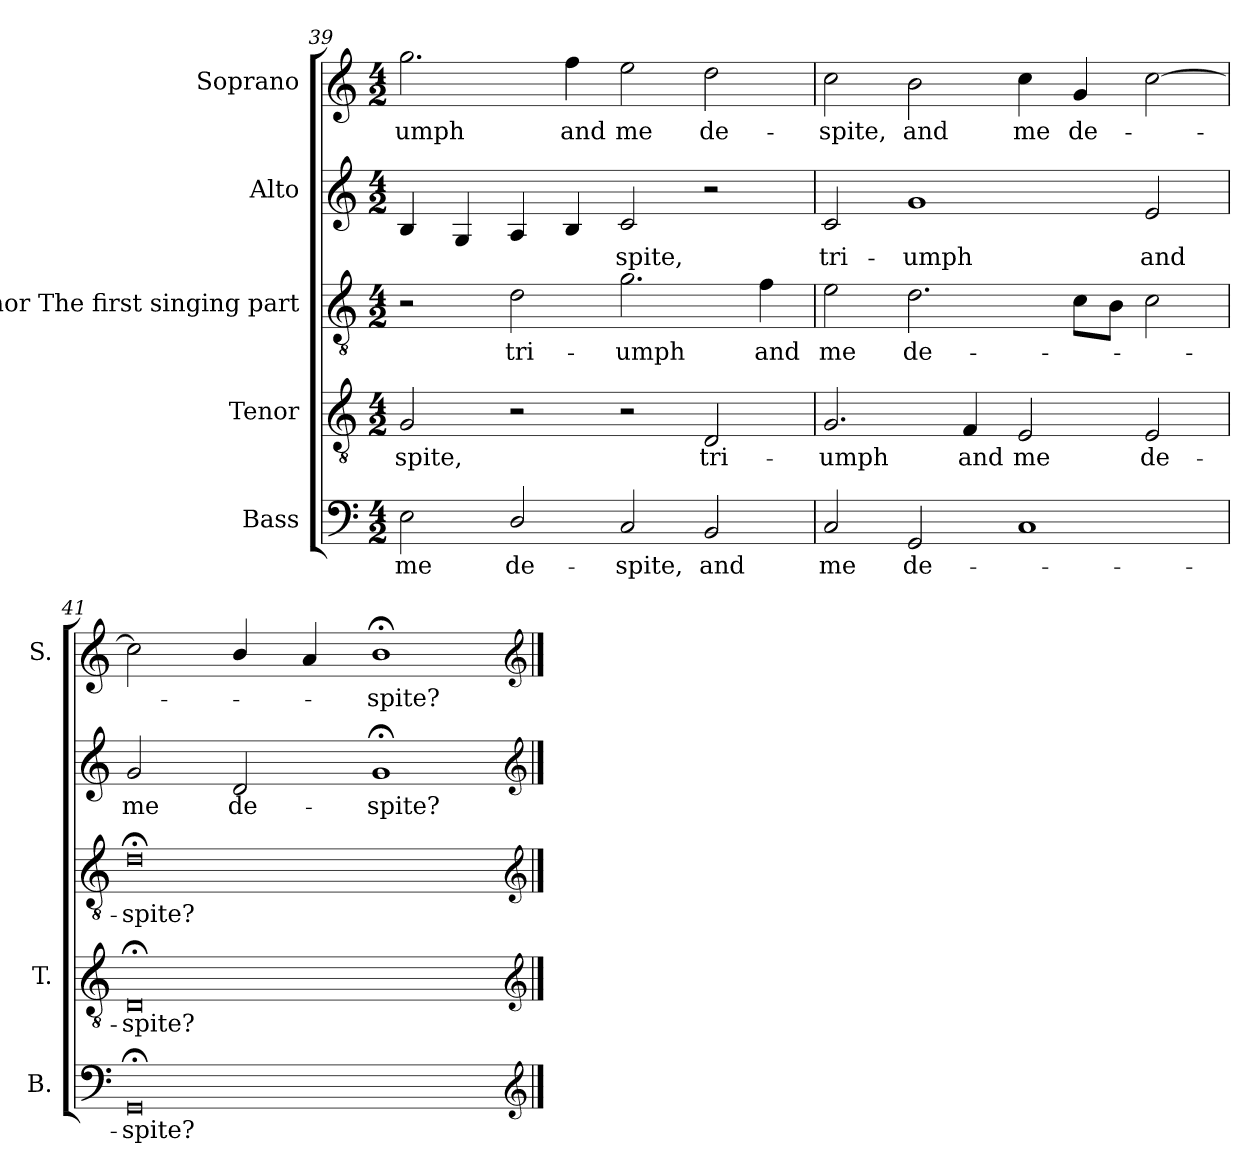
**kern	**text	**kern	**text	**kern	**text	**kern	**text	**kern	**text
*part5	*part5	*part4	*part4	*part3	*part3	*part2	*part2	*part1	*part1
*staff5	*staff5	*staff4	*staff4	*staff3	*staff3	*staff2	*staff2	*staff1	*staff1
*I"Bass	*	*I"Tenor	*	*I"Tenor The first singing part	*	*I"Alto	*	*I"Soprano	*
*I'B.	*	*I'T.	*	*	*	*	*	*I'S.	*
*clefF4	*	*clefGv2	*	*clefGv2	*	*clefG2	*	*clefG2	*
*	*	*ITrd7c12	*	*ITrd7c12	*	*ITrd7c12	*	*	*
*k[]	*	*k[]	*	*k[]	*	*k[]	*	*k[]	*
*C:	*	*C:	*	*C:	*	*C:	*	*C:	*
*M4/2	*	*M4/2	*	*M4/2	*	*M4/2	*	*M4/2	*
=39	=39	=39	=39	=39	=39	=39	=39	=39	=39
!	!LO:LY:b:color=#000000	!	!	!	!	!	!	!	!
!	!	!	!LO:LY:b:color=#000000	!	!	!	!	!	!
!	!	!	!	!	!	!	!	!	!LO:LY:b:color=#000000
2Ei\	me	2GGi/	-spite,	2r	.	4BBi/	.	2.ggi\	-umph
.	.	.	.	.	.	4GGi/	.	.	.
!	!LO:LY:b:color=#000000	!	!	!	!	!	!	!	!
!	!	!	!	!	!LO:LY:b:color=#000000	!	!	!	!
2Di/	de-	2r	.	2Di\	tri-	4AAi/	.	.	.
!	!	!	!	!	!	!	!	!	!LO:LY:b:color=#000000
.	.	.	.	.	.	4BBi/	.	4ffi\	and
!	!LO:LY:b:color=#000000	!	!	!	!	!	!	!	!
!	!	!	!	!	!LO:LY:b:color=#000000	!	!	!	!
!	!	!	!	!	!	!	!LO:LY:b:color=#000000	!	!
!	!	!	!	!	!	!	!	!	!LO:LY:b:color=#000000
2Ci/	-spite,	2r	.	2.Gi\	-umph	2Ci/	-spite,	2eei\	me
!	!LO:LY:b:color=#000000	!	!	!	!	!	!	!	!
!	!	!	!LO:LY:b:color=#000000	!	!	!	!	!	!
!	!	!	!	!	!	!	!	!	!LO:LY:b:color=#000000
2BBi/	and	2DDi/	tri-	.	.	2r	.	2ddi\	de-
!	!	!	!	!	!LO:LY:b:color=#000000	!	!	!	!
.	.	.	.	4Fi\	and	.	.	.	.
=40	=40	=40	=40	=40	=40	=40	=40	=40	=40
!	!LO:LY:b:color=#000000	!	!	!	!	!	!	!	!
!	!	!	!LO:LY:b:color=#000000	!	!	!	!	!	!
!	!	!	!	!	!LO:LY:b:color=#000000	!	!	!	!
!	!	!	!	!	!	!	!LO:LY:b:color=#000000	!	!
!	!	!	!	!	!	!	!	!	!LO:LY:b:color=#000000
2Ci/	me	2.GGi/	-umph	2Ei\	me	2Ci/	tri-	2cci\	-spite,
!	!LO:LY:b:color=#000000	!	!	!	!	!	!	!	!
!	!	!	!	!	!LO:LY:b:color=#000000	!	!	!	!
!	!	!	!	!	!	!	!LO:LY:b:color=#000000	!	!
!	!	!	!	!	!	!	!	!	!LO:LY:b:color=#000000
2GGi/	de-	.	.	2.Di\	de-	1Gi	-umph	2bi\	and
!	!	!	!LO:LY:b:color=#000000	!	!	!	!	!	!
.	.	4FFi/	and	.	.	.	.	.	.
!	!	!	!LO:LY:b:color=#000000	!	!	!	!	!	!
!	!	!	!	!	!	!	!	!	!LO:LY:b:color=#000000
1Ci	.	2EEi/	me	.	.	.	.	4cci\	me
!	!	!	!	!	!	!	!	!	!LO:LY:b:color=#000000
.	.	.	.	8Ci\L	.	.	.	4gi/	de-
.	.	.	.	8BBi\J	.	.	.	.	.
!	!	!	!LO:LY:b:color=#000000	!	!	!	!	!	!
!	!	!	!	!	!	!	!LO:LY:b:color=#000000	!	!
.	.	2EEi/	de-	2Ci\	.	2Ei/	and	[2cci\	.
=41	=41	=41	=41	=41	=41	=41	=41	=41	=41
!	!LO:LY:b:color=#000000	!	!	!	!	!	!	!	!
!	!	!	!LO:LY:b:color=#000000	!	!	!	!	!	!
!	!	!	!	!	!LO:LY:b:color=#000000	!	!	!	!
!	!	!	!	!	!	!	!LO:LY:b:color=#000000	!	!
0GG;i	-spite?	0DD;i	-spite?	0D;i	-spite?	2Gi/	me	2cci\]	.
!	!	!	!	!	!	!	!LO:LY:b:color=#000000	!	!
.	.	.	.	.	.	2Di/	de-	4bi/	.
.	.	.	.	.	.	.	.	4ai/	.
!	!	!	!	!	!	!	!LO:LY:b:color=#000000	!	!
!	!	!	!	!	!	!	!	!	!LO:LY:b:color=#000000
.	.	.	.	.	.	1G;i	-spite?	1b;i	-spite?
*clefG2	*	*clefG2	*	*clefG2	*	*clefG2	*	*clefG2	*
==	==	==	==	==	==	==	==	==	==
*-	*-	*-	*-	*-	*-	*-	*-	*-	*-
